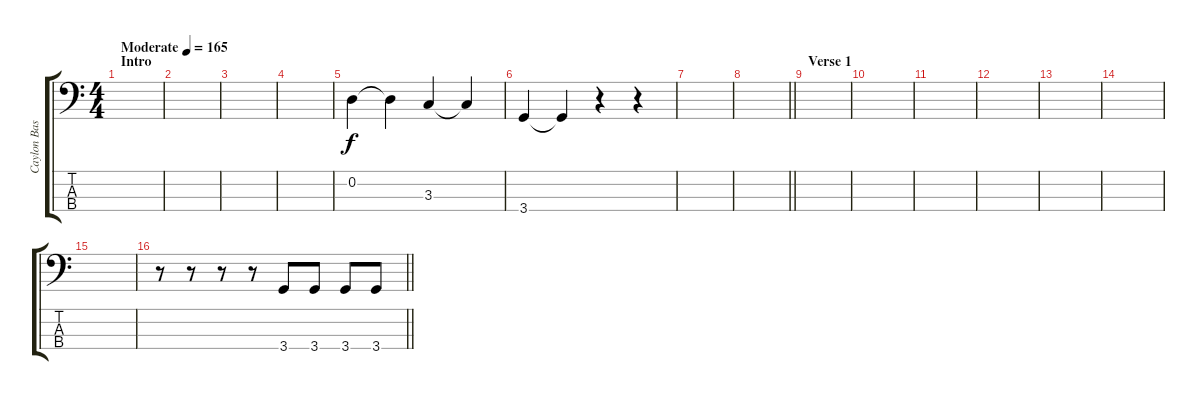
\track ("Caylon Bass" "Caylon Bas") {instrument electricbassfinger}
\staff {score tabs}
\tuning (G2 D2 A1 E1) {hide}
\ts (4 4)
\section ("" "Intro")
\tempo (165 "Moderate")
\clef f4
\ks c
|
|
|
|
0.2.4 0.2{t}.4 3.3.4 3.3{t}.4 |
3.4.4 3.4{t}.4 r.4 r.4 |
|
\barLineRight lightlight
|
\section ("" "Verse 1")
|
|
|
|
|
|
|
\barLineRight lightlight
r.8 r.8 r.8 r.8 3.4.8 3.4.8 3.4.8 3.4.8
